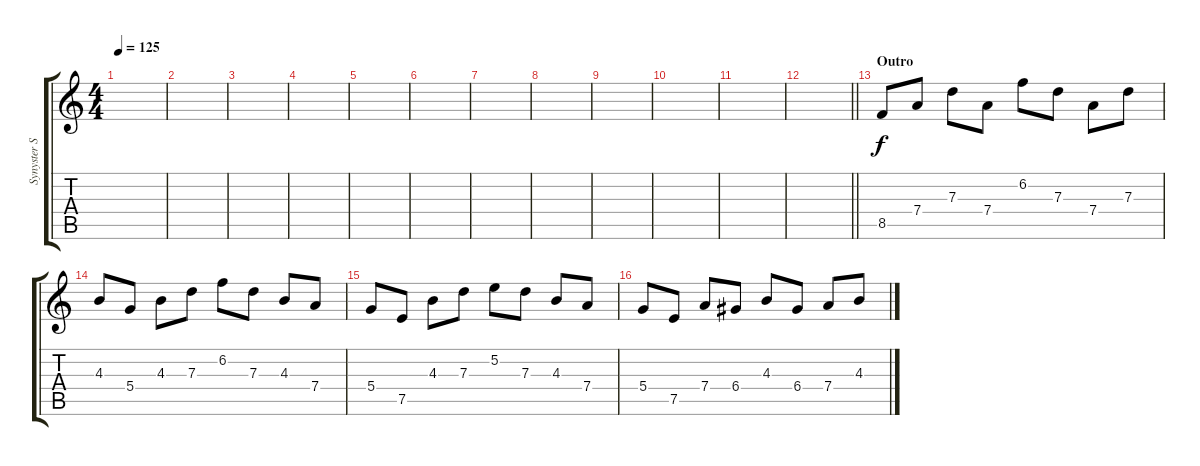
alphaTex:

\track ("Synyster Solo" "Synyster S") {instrument distortionguitar}
\staff {score tabs}
\tuning (E4 B3 G3 D3 A2 D2) {hide}
\ts (4 4)
\tempo 125
\clef g2
\ks c
|
|
|
|
|
|
|
|
|
|
|
\barLineRight lightlight
|
\section ("" "Outro")
8.5.8 7.4.8 7.3.8 7.4.8 6.2.8 7.3.8 7.4.8 7.3.8 |
4.3.8 5.4.8 4.3.8 7.3.8 6.2.8 7.3.8 4.3.8 7.4.8 |
5.4.8 7.5.8 4.3.8 7.3.8 5.2.8 7.3.8 4.3.8 7.4.8 |
5.4.8 7.5.8 7.4.8 6.4.8 4.3.8 6.4.8 7.4.8 4.3.8
